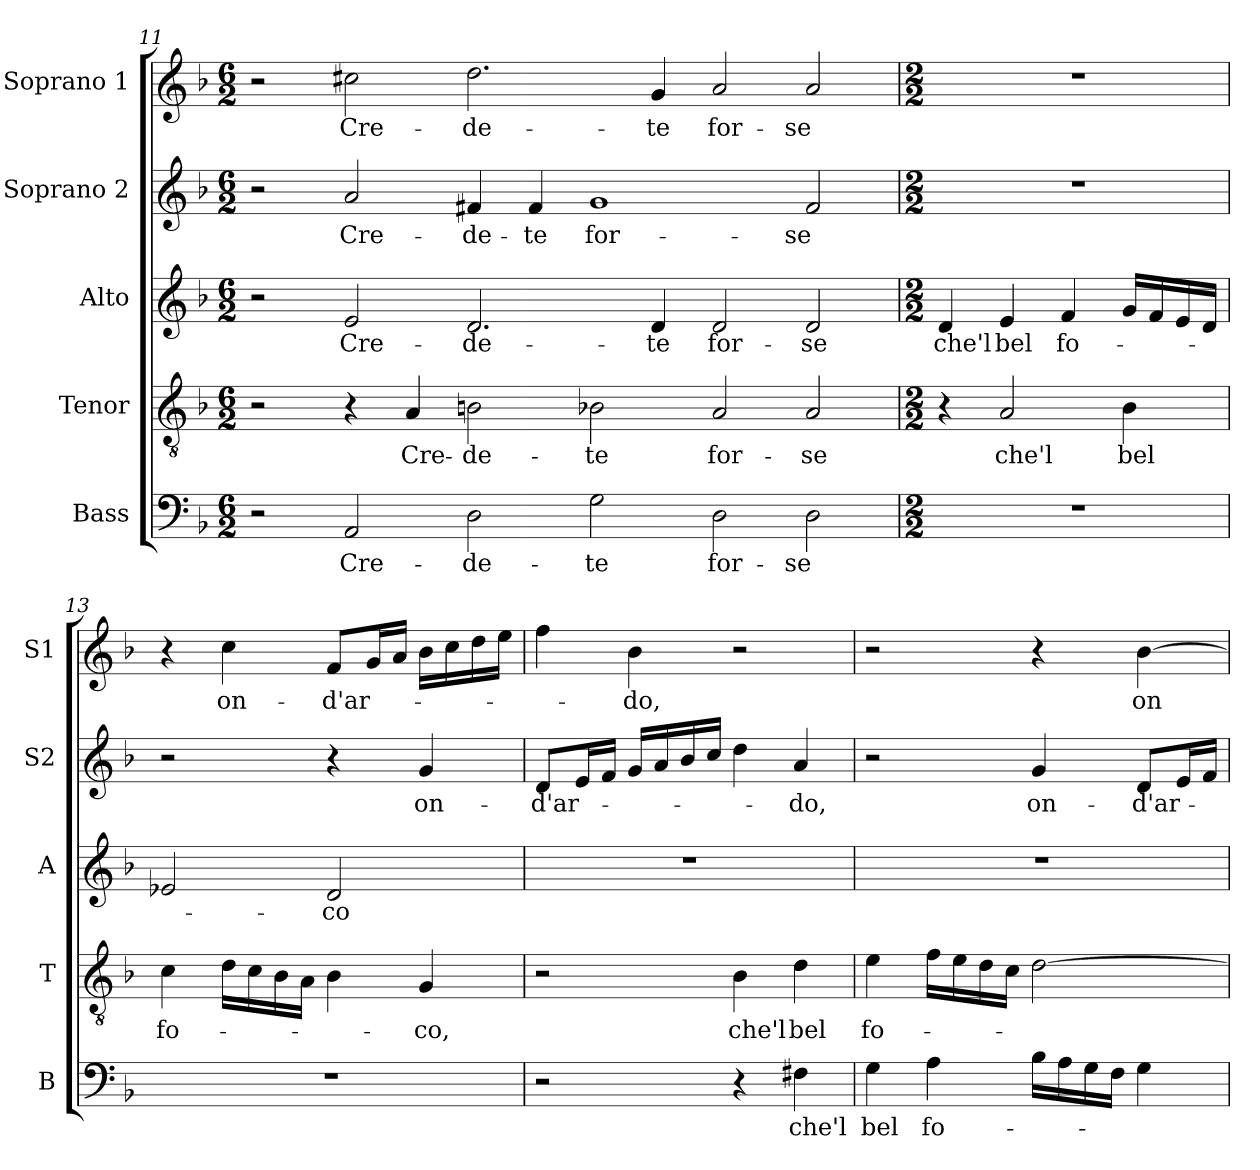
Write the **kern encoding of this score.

**kern	**text	**kern	**text	**kern	**text	**kern	**text	**kern	**text
*part5	*part5	*part4	*part4	*part3	*part3	*part2	*part2	*part1	*part1
*staff5	*staff5	*staff4	*staff4	*staff3	*staff3	*staff2	*staff2	*staff1	*staff1
*I"Bass	*	*I"Tenor	*	*I"Alto	*	*I"Soprano 2	*	*I"Soprano 1	*
*I'B	*	*I'T	*	*I'A	*	*I'S2	*	*I'S1	*
!!LO:PB:g=z
*clefF4	*	*clefGv2	*	*clefG2	*	*clefG2	*	*clefG2	*
*	*	*ITrd7c12	*	*	*	*	*	*	*
*k[b-]	*	*k[b-]	*	*k[b-]	*	*k[b-]	*	*k[b-]	*
*F:	*	*F:	*	*F:	*	*F:	*	*F:	*
*M6/2	*	*M6/2	*	*M6/2	*	*M6/2	*	*M6/2	*
=11	=11	=11	=11	=11	=11	=11	=11	=11	=11
2r	.	2r	.	2r	.	2r	.	2r	.
!	!LO:LY:b:color=#000000	!	!	!	!	!	!	!	!
!	!	!	!	!	!LO:LY:b:color=#000000	!	!	!	!
!	!	!	!	!	!	!	!LO:LY:b:color=#000000	!	!
!	!	!	!	!	!	!	!	!	!LO:LY:b:color=#000000
2AAi/	Cre-	4r	.	2ei/	Cre-	2ai/	Cre-	2cc#Xi\	Cre-
!	!	!	!LO:LY:b:color=#000000	!	!	!	!	!	!
.	.	4AAi/	Cre-	.	.	.	.	.	.
!	!LO:LY:b:color=#000000	!	!	!	!	!	!	!	!
!	!	!	!LO:LY:b:color=#000000	!	!	!	!	!	!
!	!	!	!	!	!LO:LY:b:color=#000000	!	!	!	!
!	!	!	!	!	!	!	!LO:LY:b:color=#000000	!	!
!	!	!	!	!	!	!	!	!	!LO:LY:b:color=#000000
2Di\	-de-	2BBni\	-de-	2.di/	-de-	4f#Xi/	-de-	2.ddi\	-de-
!	!	!	!	!	!	!	!LO:LY:b:color=#000000	!	!
.	.	.	.	.	.	4f#i/	-te	.	.
!	!LO:LY:b:color=#000000	!	!	!	!	!	!	!	!
!	!	!	!LO:LY:b:color=#000000	!	!	!	!	!	!
!	!	!	!	!	!	!	!LO:LY:b:color=#000000	!	!
2Gi\	-te	2BB-Xi\	-te	.	.	1gi	for-	.	.
!	!	!	!	!	!LO:LY:b:color=#000000	!	!	!	!
!	!	!	!	!	!	!	!	!	!LO:LY:b:color=#000000
.	.	.	.	4di/	-te	.	.	4gi/	-te
!	!LO:LY:b:color=#000000	!	!	!	!	!	!	!	!
!	!	!	!LO:LY:b:color=#000000	!	!	!	!	!	!
!	!	!	!	!	!LO:LY:b:color=#000000	!	!	!	!
!	!	!	!	!	!	!	!	!	!LO:LY:b:color=#000000
2Di\	for-	2AAi/	for-	2di/	for-	.	.	2ai/	for-
!	!LO:LY:b:color=#000000	!	!	!	!	!	!	!	!
!	!	!	!LO:LY:b:color=#000000	!	!	!	!	!	!
!	!	!	!	!	!LO:LY:b:color=#000000	!	!	!	!
!	!	!	!	!	!	!	!LO:LY:b:color=#000000	!	!
!	!	!	!	!	!	!	!	!	!LO:LY:b:color=#000000
2Di\	-se	2AAi/	-se	2di/	-se	2f#i/	-se	2ai/	-se
=12	=12	=12	=12	=12	=12	=12	=12	=12	=12
*M2/2	*	*M2/2	*	*M2/2	*	*M2/2	*	*M2/2	*
!	!	!	!	!	!LO:LY:b:color=#000000	!	!	!	!
1r	.	4r	.	4di/	che'l	1r	.	1r	.
!	!	!	!LO:LY:b:color=#000000	!	!	!	!	!	!
!	!	!	!	!	!LO:LY:b:color=#000000	!	!	!	!
.	.	2AAi/	che'l	4ei/	bel	.	.	.	.
!	!	!	!	!	!LO:LY:b:color=#000000	!	!	!	!
.	.	.	.	4fi/	fo-	.	.	.	.
!	!	!	!LO:LY:b:color=#000000	!	!	!	!	!	!
.	.	4BB-i\	bel	16gi/LL	.	.	.	.	.
.	.	.	.	16fi/	.	.	.	.	.
.	.	.	.	16ei/	.	.	.	.	.
.	.	.	.	16di/JJ	.	.	.	.	.
=13	=13	=13	=13	=13	=13	=13	=13	=13	=13
!	!	!	!LO:LY:b:color=#000000	!	!	!	!	!	!
1r	.	4Ci\	fo-	2e-Xi/	.	2r	.	4r	.
!	!	!	!	!	!	!	!	!	!LO:LY:b:color=#000000
.	.	16Di\LL	.	.	.	.	.	4cci\	on-
.	.	16Ci\	.	.	.	.	.	.	.
.	.	16BB-i\	.	.	.	.	.	.	.
.	.	16AAi\JJ	.	.	.	.	.	.	.
!	!	!	!	!	!LO:LY:b:color=#000000	!	!	!	!
!	!	!	!	!	!	!	!	!	!LO:LY:b:color=#000000
.	.	4BB-i\	.	2di/	-co	4r	.	8fi/L	-d'ar-
.	.	.	.	.	.	.	.	16gi/L	.
.	.	.	.	.	.	.	.	16ai/JJ	.
!	!	!	!LO:LY:b:color=#000000	!	!	!	!	!	!
!	!	!	!	!	!	!	!LO:LY:b:color=#000000	!	!
.	.	4GGi/	-co,	.	.	4gi/	on-	16b-i\LL	.
.	.	.	.	.	.	.	.	16cci\	.
.	.	.	.	.	.	.	.	16ddi\	.
.	.	.	.	.	.	.	.	16eei\JJ	.
!!LO:LB:g=z
=14	=14	=14	=14	=14	=14	=14	=14	=14	=14
!	!	!	!	!	!	!	!LO:LY:b:color=#000000	!	!
2r	.	2r	.	1r	.	8di/L	-d'ar-	4ffi\	.
.	.	.	.	.	.	16ei/L	.	.	.
.	.	.	.	.	.	16fi/JJ	.	.	.
!	!	!	!	!	!	!	!	!	!LO:LY:b:color=#000000
.	.	.	.	.	.	16gi/LL	.	4b-i\	-do,
.	.	.	.	.	.	16ai/	.	.	.
.	.	.	.	.	.	16b-i/	.	.	.
.	.	.	.	.	.	16cci/JJ	.	.	.
!	!	!	!LO:LY:b:color=#000000	!	!	!	!	!	!
4r	.	4BB-i\	che'l	.	.	4ddi\	.	2r	.
!	!LO:LY:b:color=#000000	!	!	!	!	!	!	!	!
!	!	!	!LO:LY:b:color=#000000	!	!	!	!	!	!
!	!	!	!	!	!	!	!LO:LY:b:color=#000000	!	!
4F#Xi\	che'l	4Di\	bel	.	.	4ai/	-do,	.	.
=15	=15	=15	=15	=15	=15	=15	=15	=15	=15
!	!LO:LY:b:color=#000000	!	!	!	!	!	!	!	!
!	!	!	!LO:LY:b:color=#000000	!	!	!	!	!	!
4Gi\	bel	4Ei\	fo-	1r	.	2r	.	2r	.
!	!LO:LY:b:color=#000000	!	!	!	!	!	!	!	!
4Ai\	fo-	16Fi\LL	.	.	.	.	.	.	.
.	.	16Ei\	.	.	.	.	.	.	.
.	.	16Di\	.	.	.	.	.	.	.
.	.	16Ci\JJ	.	.	.	.	.	.	.
!	!	!	!	!	!	!	!LO:LY:b:color=#000000	!	!
16B-i\LL	.	[2Di\	.	.	.	4gi/	on-	4r	.
16Ai\	.	.	.	.	.	.	.	.	.
16Gi\	.	.	.	.	.	.	.	.	.
16Fi\JJ	.	.	.	.	.	.	.	.	.
!	!	!	!	!	!	!	!LO:LY:b:color=#000000	!	!
!	!	!	!	!	!	!	!	!	!LO:LY:b:color=#000000
4Gi\	.	.	.	.	.	8di/L	-d'ar-	[4b-i\	on-
.	.	.	.	.	.	16ei/L	.	.	.
.	.	.	.	.	.	16fi/JJ	.	.	.
=	=	=	=	=	=	=	=	=	=
*-	*-	*-	*-	*-	*-	*-	*-	*-	*-
